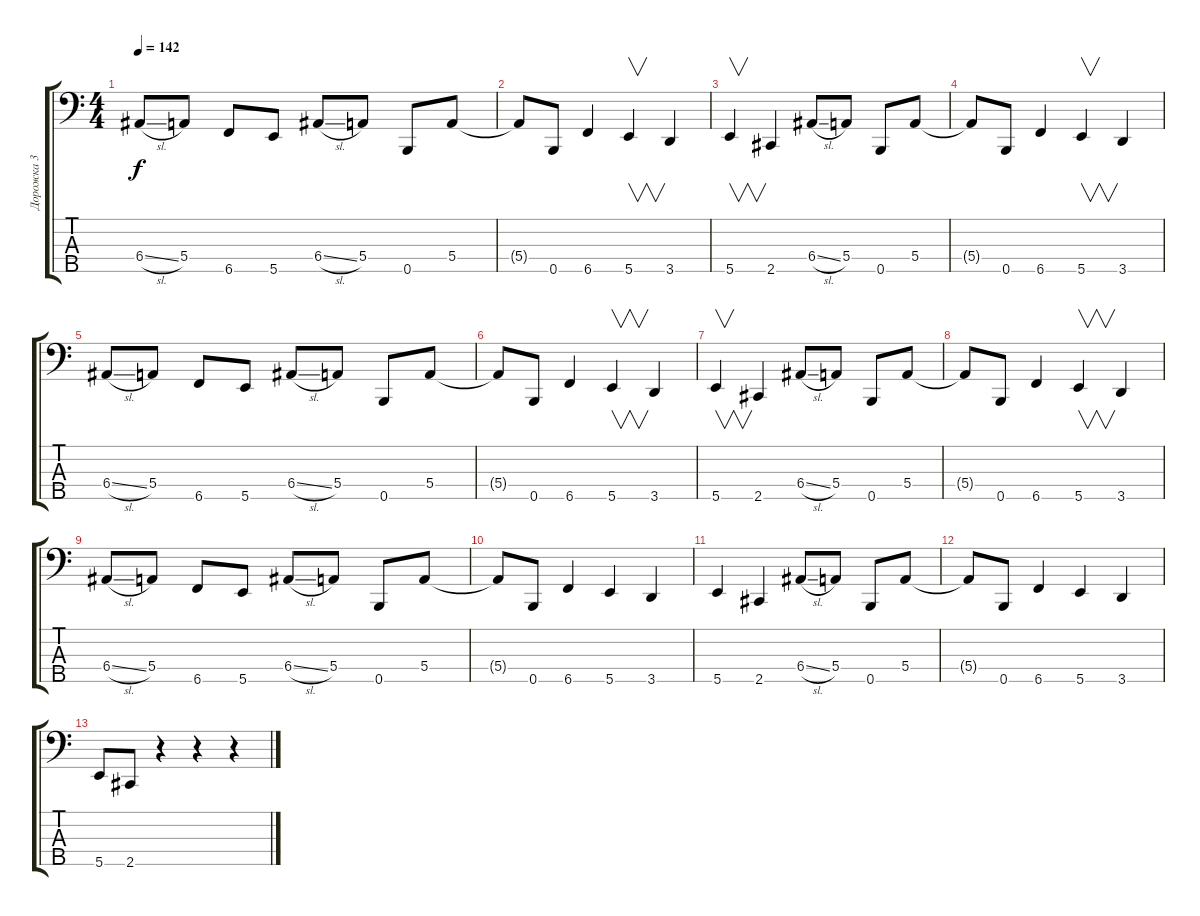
\track ("Дорожка 3" "Дорожка 3") {instrument electricbasspick}
\staff {score tabs}
\tuning (G2 D2 A1 E1 B0) {hide}
\ts (4 4)
\tempo 142
\clef f4
\ks c
6.4{sl}.8{dy f} 5.4.8 6.5.8 5.5.8 6.4{sl}.8 5.4.8 0.5.8 5.4.8 |
5.4{t}.8 0.5.8 6.5.4 5.5.4{v} 3.5.4 |
5.5.4{v} 2.5.4 6.4{sl}.8 5.4.8 0.5.8 5.4.8 |
5.4{t}.8 0.5.8 6.5.4 5.5.4{v} 3.5.4 |
6.4{sl}.8 5.4.8 6.5.8 5.5.8 6.4{sl}.8 5.4.8 0.5.8 5.4.8 |
5.4{t}.8 0.5.8 6.5.4 5.5.4{v} 3.5.4 |
5.5.4{v} 2.5.4 6.4{sl}.8 5.4.8 0.5.8 5.4.8 |
5.4{t}.8 0.5.8 6.5.4 5.5.4{v} 3.5.4 |
6.4{sl}.8 5.4.8 6.5.8 5.5.8 6.4{sl}.8 5.4.8 0.5.8 5.4.8 |
5.4{t}.8 0.5.8 6.5.4 5.5.4 3.5.4 |
5.5.4 2.5.4 6.4{sl}.8 5.4.8 0.5.8 5.4.8 |
5.4{t}.8 0.5.8 6.5.4 5.5.4 3.5.4 |
5.5.8 2.5.8 r.4 r.4 r.4
